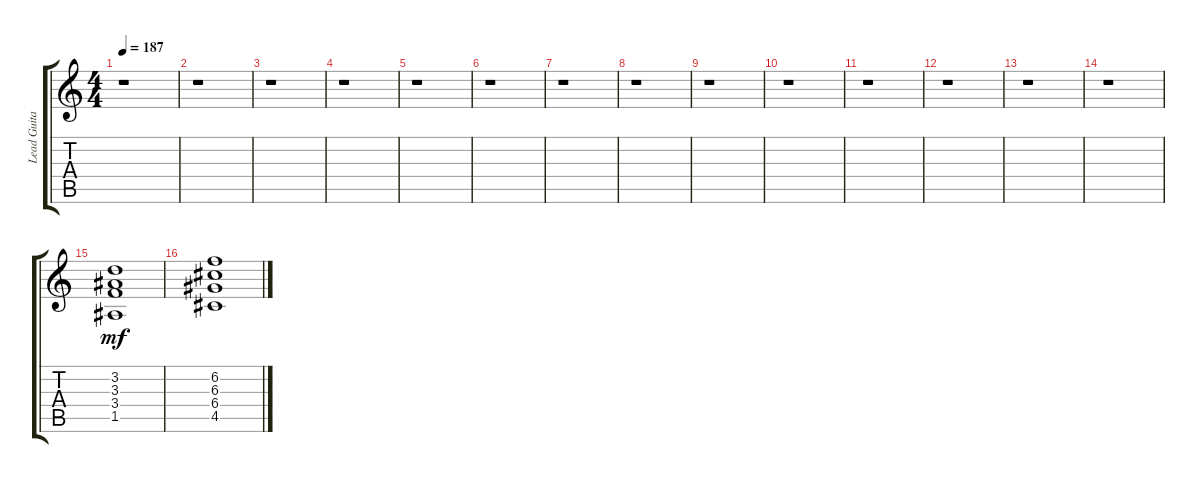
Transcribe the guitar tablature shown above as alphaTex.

\track ("Lead Guitar" "Lead Guita") {instrument distortionguitar}
\staff {score tabs}
\tuning (E4 B3 G3 D3 A2 E2) {hide}
\ts (4 4)
\tempo 187
\clef g2
\ks c
r.1{dy mf} |
r.1 |
r.1 |
r.1 |
r.1 |
r.1 |
r.1 |
r.1 |
r.1 |
r.1 |
r.1 |
r.1 |
r.1 |
r.1 |
(3.2 3.3 3.4 1.5).1 |
(6.2 6.3 6.4 4.5).1
